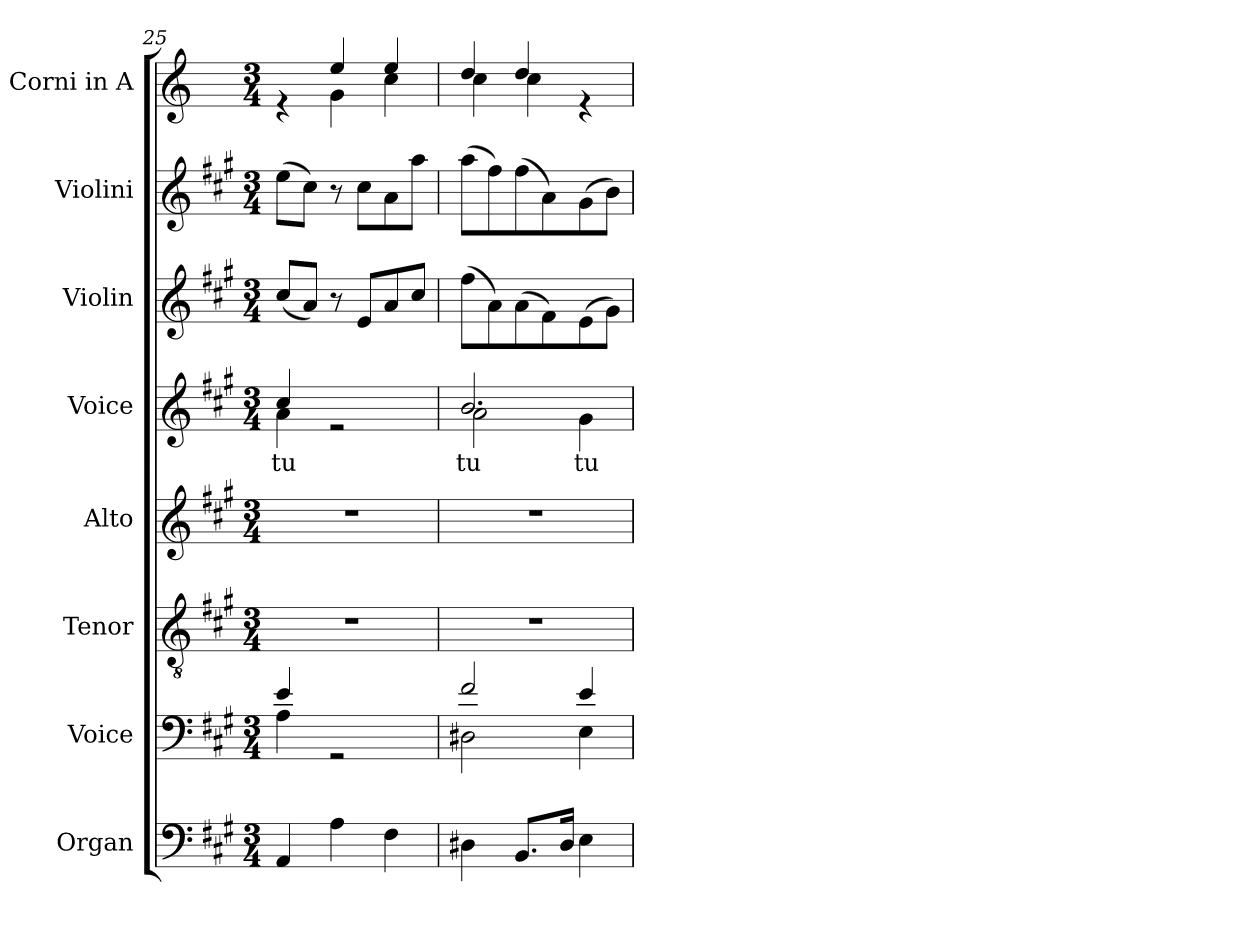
**kern	**kern	**kern	**kern	**kern	**text	**kern	**kern	**kern
*part8	*part7	*part6	*part5	*part4	*part4	*part3	*part2	*part1
*staff8	*staff7	*staff6	*staff5	*staff4	*staff4	*staff3	*staff2	*staff1
*I"Organ	*I"Voice	*I"Tenor	*I"Alto	*I"Voice	*	*I"Violin	*I"Violini	*I"Corni in A
*	*	*	*	*	*	*I'Vln	*I'Vln	*
!!LO:PB:g=z
*clefF4	*clefF4	*clefGv2	*clefG2	*clefG2	*	*clefG2	*clefG2	*clefG2
*	*	*	*	*	*	*	*	*ITrd2c3
*k[f#c#g#]	*k[f#c#g#]	*k[f#c#g#]	*k[f#c#g#]	*k[f#c#g#]	*	*k[f#c#g#]	*k[f#c#g#]	*k[f#c#g#]
*M3/4	*M3/4	*M3/4	*M3/4	*M3/4	*	*M3/4	*M3/4	*M3/4
=25	=25	=25	=25	=25	=25	=25	=25	=25
*	*^	*	*	*	*	*	*	*
!	!	!	!	!	!	!LO:LY:b	!	!	!
*	*	*	*	*	*^	*	*	*	*^
4AA/	4e/	4A\	2.r	2.r	4cc#/	4a\	tu	(8cc#/L	(8ee\L	4re	4ryy
.	.	.	.	.	.	.	.	8a/J)	8cc#\J)	.	.
4A\	2rGG	2ryy	.	.	2re	2ryy	.	8r	8r	4cc#/	4e\
.	.	.	.	.	.	.	.	8e/L	8cc#\L	.	.
4F#\	.	.	.	.	.	.	.	8a/	8a\	4cc#/	4a\
.	.	.	.	.	.	.	.	8cc#/J	8aa\J	.	.
=26	=26	=26	=26	=26	=26	=26	=26	=26	=26	=26	=26
!	!	!	!	!	!	!	!LO:LY:b	!	!	!	!
!	!	!	!	!	!	!	!LO:LY:b	!	!	!	!
4D#X\	2f#/	2D#X\	2.r	2.r	2.b/	2a\	tu	(8ff#\L	(8aa\L	4b/	4a\
.	.	.	.	.	.	.	.	8a\)	8ff#\)	.	.
8.BB/L	.	.	.	.	.	.	.	(8a\	(8ff#\	4b/	4a\
.	.	.	.	.	.	.	.	8f#\)	8a\)	.	.
16D#/Jk	.	.	.	.	.	.	.	.	.	.	.
!	!	!	!	!	!	!	!LO:LY:b	!	!	!	!
4E\	4e/	4E\	.	.	.	4g#\	tu	(8e\	(8g#\	4re	4ryy
.	.	.	.	.	.	.	.	8g#\J)	8b\J)	.	.
*	*v	*v	*	*	*v	*v	*	*	*	*v	*v
=	=	=	=	=	=	=	=	=
*-	*-	*-	*-	*-	*-	*-	*-	*-
